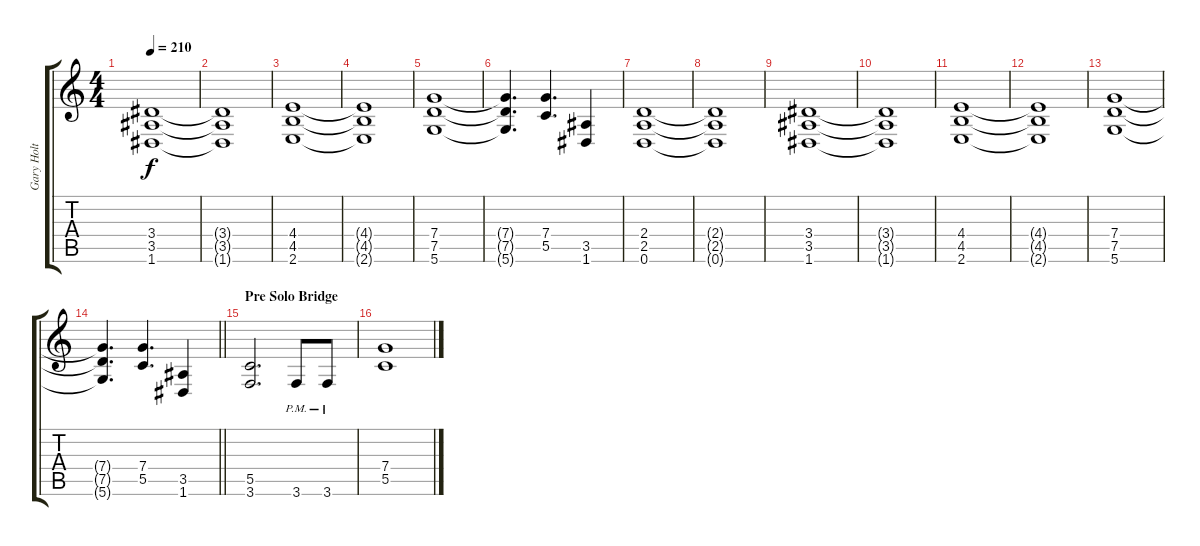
\track ("Gary Holt" "Gary Holt") {instrument distortionguitar}
\staff {score tabs}
\tuning (D4 A3 F3 C3 G2 D2) {hide}
\ts (4 4)
\tempo 210
\clef g2
\ks c
(3.4 3.5 1.6).1{dy f} |
(3.4{t} 3.5{t} 1.6{t}).1 |
(4.4 4.5 2.6).1 |
(4.4{t} 4.5{t} 2.6{t}).1 |
(7.4 7.5 5.6).1 |
(7.4{t} 7.5{t} 5.6{t}).4{d} (7.4 5.5).4{d} (3.5 1.6).4 |
(2.4 2.5 0.6).1 |
(2.4{t} 2.5{t} 0.6{t}).1 |
(3.4 3.5 1.6).1 |
(3.4{t} 3.5{t} 1.6{t}).1 |
(4.4 4.5 2.6).1 |
(4.4{t} 4.5{t} 2.6{t}).1 |
(7.4 7.5 5.6).1 |
\barLineRight lightlight
(7.4{t} 7.5{t} 5.6{t}).4{d} (7.4 5.5).4{d} (3.5 1.6).4 |
\section ("" "Pre Solo Bridge")
(5.5 3.6).2{d} 3.6{pm}.8 3.6{pm}.8 |
(7.4 5.5).1
